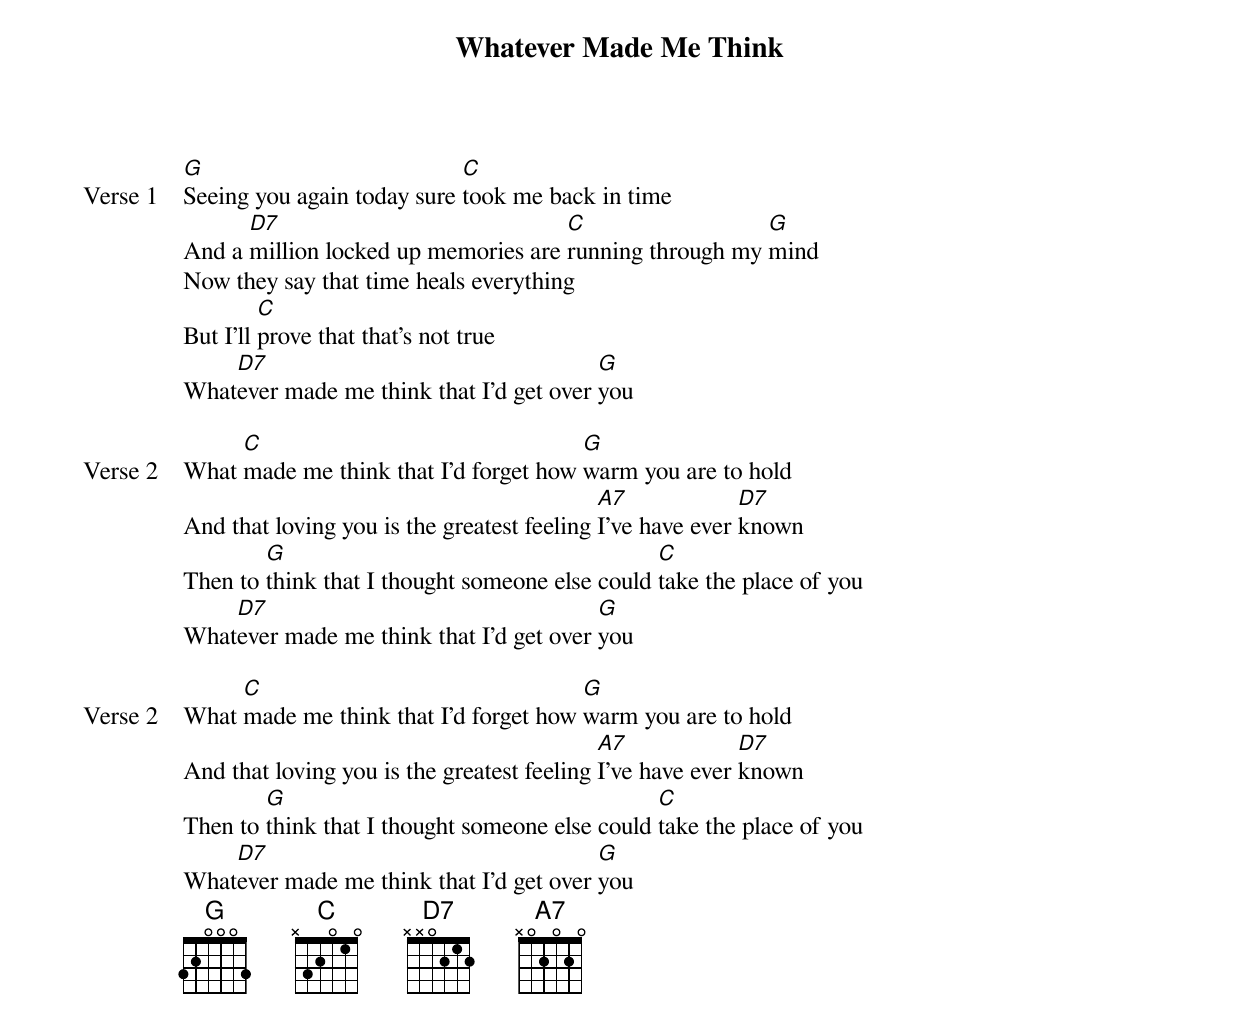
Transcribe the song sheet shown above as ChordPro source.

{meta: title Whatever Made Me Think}
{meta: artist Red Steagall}
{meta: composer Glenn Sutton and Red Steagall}
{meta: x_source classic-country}
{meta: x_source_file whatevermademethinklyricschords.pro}
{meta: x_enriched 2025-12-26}

{start_of_verse: Verse 1}
[G]Seeing you again today sure [C]took me back in time
And a [D7]million locked up memories are [C]running through my [G]mind
Now they say that time heals everything
But I'll [C]prove that that's not true
What[D7]ever made me think that I’d get over [G]you
{end_of_verse}

{start_of_verse: Verse 2}
What [C]made me think that I'd forget how [G]warm you are to hold
And that loving you is the greatest feeling [A7]I've have ever [D7]known
Then to [G]think that I thought someone else could [C]take the place of you
What[D7]ever made me think that I'd get over [G]you
{end_of_verse}

{start_of_verse: Verse 2}
What [C]made me think that I'd forget how [G]warm you are to hold
And that loving you is the greatest feeling [A7]I've have ever [D7]known
Then to [G]think that I thought someone else could [C]take the place of you
What[D7]ever made me think that I'd get over [G]you
{end_of_verse}
